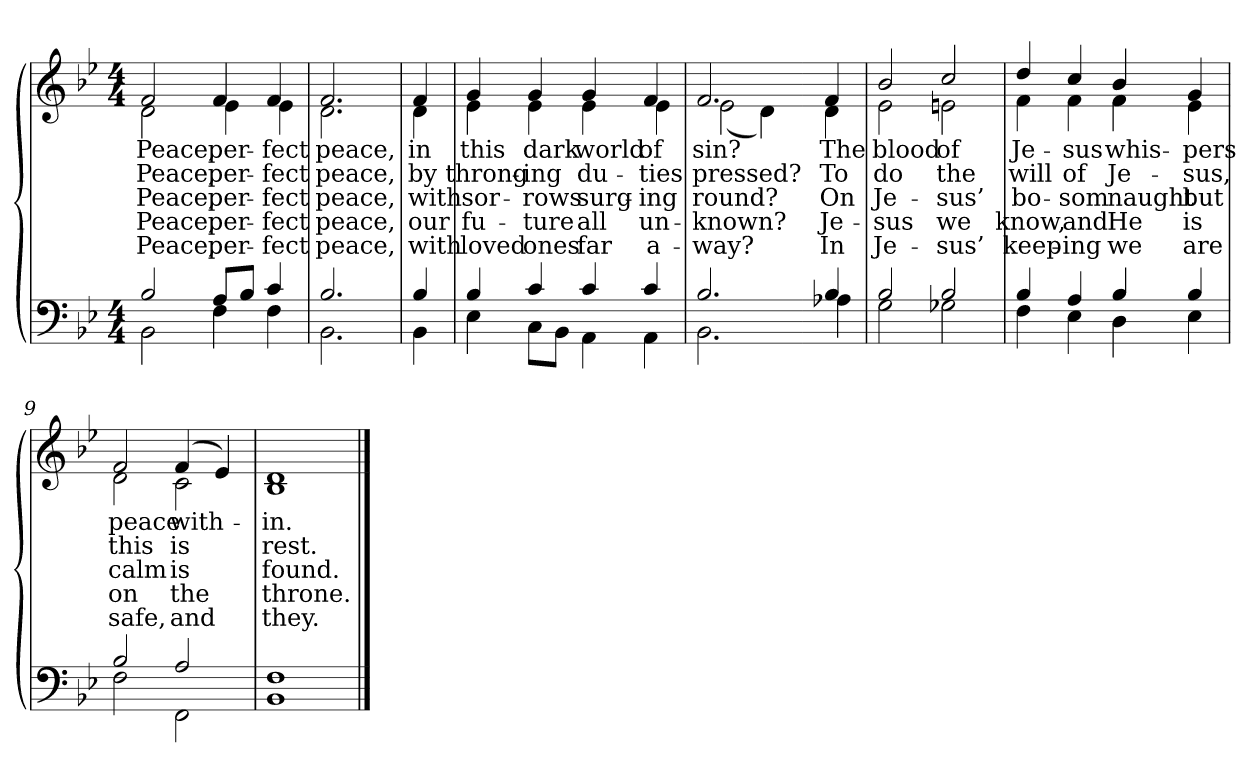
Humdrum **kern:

**kern	**kern	**text	**text	**text	**text	**text
*part2	*part1	*part1	*part1	*part1	*part1	*part1
*staff2	*staff1	*staff1	*staff1	*staff1	*staff1	*staff1
*clefF4	*clefG2	*	*	*	*	*
*k[b-e-]	*k[b-e-]	*	*	*	*	*
*M4/4	*M4/4	*	*	*	*	*
=1	=1	=1	=1	=1	=1	=1
*^	*	*	*	*	*	*
!	!	!LO:TX:b:i:t=Verse	!	!	!	!	!
!	!	!	!LO:LY:b	!LO:LY:b	!LO:LY:b	!LO:LY:b	!LO:LY:b
*	*	*^	*	*	*	*	*
2B-/	2BB-\	2f/	2d\	Peace,	Peace,	Peace,	Peace,	Peace,
!	!	!	!	!LO:LY:b	!LO:LY:b	!LO:LY:b	!LO:LY:b	!LO:LY:b
8A/L	4F\	4f/	4e-\	per-	per-	per-	per-	per-
8B-/J	.	.	.	.	.	.	.	.
!	!	!	!	!LO:LY:b	!LO:LY:b	!LO:LY:b	!LO:LY:b	!LO:LY:b
4c/	4F\	4f/	4e-\	-fect	-fect	-fect	-fect	-fect
=2	=2	=2	=2	=2	=2	=2	=2	=2
!	!	!	!	!LO:LY:b	!LO:LY:b	!LO:LY:b	!LO:LY:b	!LO:LY:b
2.B-/	2.BB-\	2.f/	2.d\	peace,	peace,	peace,	peace,	peace,
=3	=3	=3	=3	=3	=3	=3	=3	=3
!	!	!	!	!LO:LY:b	!LO:LY:b	!LO:LY:b	!LO:LY:b	!LO:LY:b
4B-/	4BB-\	4f/	4d\	in	by	with	our	with
=4	=4	=4	=4	=4	=4	=4	=4	=4
!	!	!	!	!LO:LY:b	!LO:LY:b	!LO:LY:b	!LO:LY:b	!LO:LY:b
4B-/	4E-\	4g/	4e-\	this	throng-	sor-	fu-	loved
!	!	!	!	!LO:LY:b	!LO:LY:b	!LO:LY:b	!LO:LY:b	!LO:LY:b
4c/	8C\L	4g/	4e-\	dark	-ing	-rows	-ture	ones
.	8BB-\J	.	.	.	.	.	.	.
!	!	!	!	!LO:LY:b	!LO:LY:b	!LO:LY:b	!LO:LY:b	!LO:LY:b
4c/	4AA\	4g/	4e-\	world	du-	surg-	all	far
!	!	!	!	!LO:LY:b	!LO:LY:b	!LO:LY:b	!LO:LY:b	!LO:LY:b
4c/	4AA\	4f/	4e-\	of	-ties	-ing	un-	a-
=5	=5	=5	=5	=5	=5	=5	=5	=5
!	!	!	!	!LO:LY:b	!LO:LY:b	!LO:LY:b	!LO:LY:b	!LO:LY:b
2.B-/	2.BB-\	2.f/	(<2e-\	sin?	pressed?	round?	-known?	-way?
.	.	.	4d\)	.	.	.	.	.
!!LO:LB:g=z	!!
=6-	=6-	=6-	=6-	=6-	=6-	=6-	=6-	=6-
!	!	!	!	!LO:LY:b	!LO:LY:b	!LO:LY:b	!LO:LY:b	!LO:LY:b
4B-/	4A-X\	4f/	4d\	The	To	On	Je-	In
=7	=7	=7	=7	=7	=7	=7	=7	=7
!	!	!	!	!LO:LY:b	!LO:LY:b	!LO:LY:b	!LO:LY:b	!LO:LY:b
2B-/	2G\	2b-/	2e-\	blood	do	Je-	-sus	Je-
!	!	!	!	!LO:LY:b	!LO:LY:b	!LO:LY:b	!LO:LY:b	!LO:LY:b
2B-/	2G-X\	2cc/	2en\	of	the	-sus’	we	-sus’
=8	=8	=8	=8	=8	=8	=8	=8	=8
!	!	!	!	!LO:LY:b	!LO:LY:b	!LO:LY:b	!LO:LY:b	!LO:LY:b
4B-/	4F\	4dd/	4f\	Je-	will	bo-	know,	keep-
!	!	!	!	!LO:LY:b	!LO:LY:b	!LO:LY:b	!LO:LY:b	!LO:LY:b
4A/	4E-\	4cc/	4f\	-sus	of	-som	and	-ing
!	!	!	!	!LO:LY:b	!LO:LY:b	!LO:LY:b	!LO:LY:b	!LO:LY:b
4B-/	4D\	4b-/	4f\	whis-	Je-	naught	He	we
!	!	!	!	!LO:LY:b	!LO:LY:b	!LO:LY:b	!LO:LY:b	!LO:LY:b
4B-/	4E-\	4g/	4e-\	-pers	-sus,	but	is	are
=9	=9	=9	=9	=9	=9	=9	=9	=9
!	!	!	!	!LO:LY:b	!LO:LY:b	!LO:LY:b	!LO:LY:b	!LO:LY:b
2B-/	2F\	2f/	2d\	peace	this	calm	on	safe,
!	!	!	!	!LO:LY:b	!LO:LY:b	!LO:LY:b	!LO:LY:b	!LO:LY:b
2A/	2FF\	(>4f/	2c\	with-	is	is	the	and
.	.	4e-/)	.	.	.	.	.	.
=10	=10	=10	=10	=10	=10	=10	=10	=10
!	!	!	!	!LO:LY:b	!LO:LY:b	!LO:LY:b	!LO:LY:b	!LO:LY:b
1F	1BB-	1d	1B-	-in.	rest.	found.	throne.	they.
*v	*v	*	*	*	*	*	*	*
*	*v	*v	*	*	*	*	*
==	==	==	==	==	==	==
*-	*-	*-	*-	*-	*-	*-
